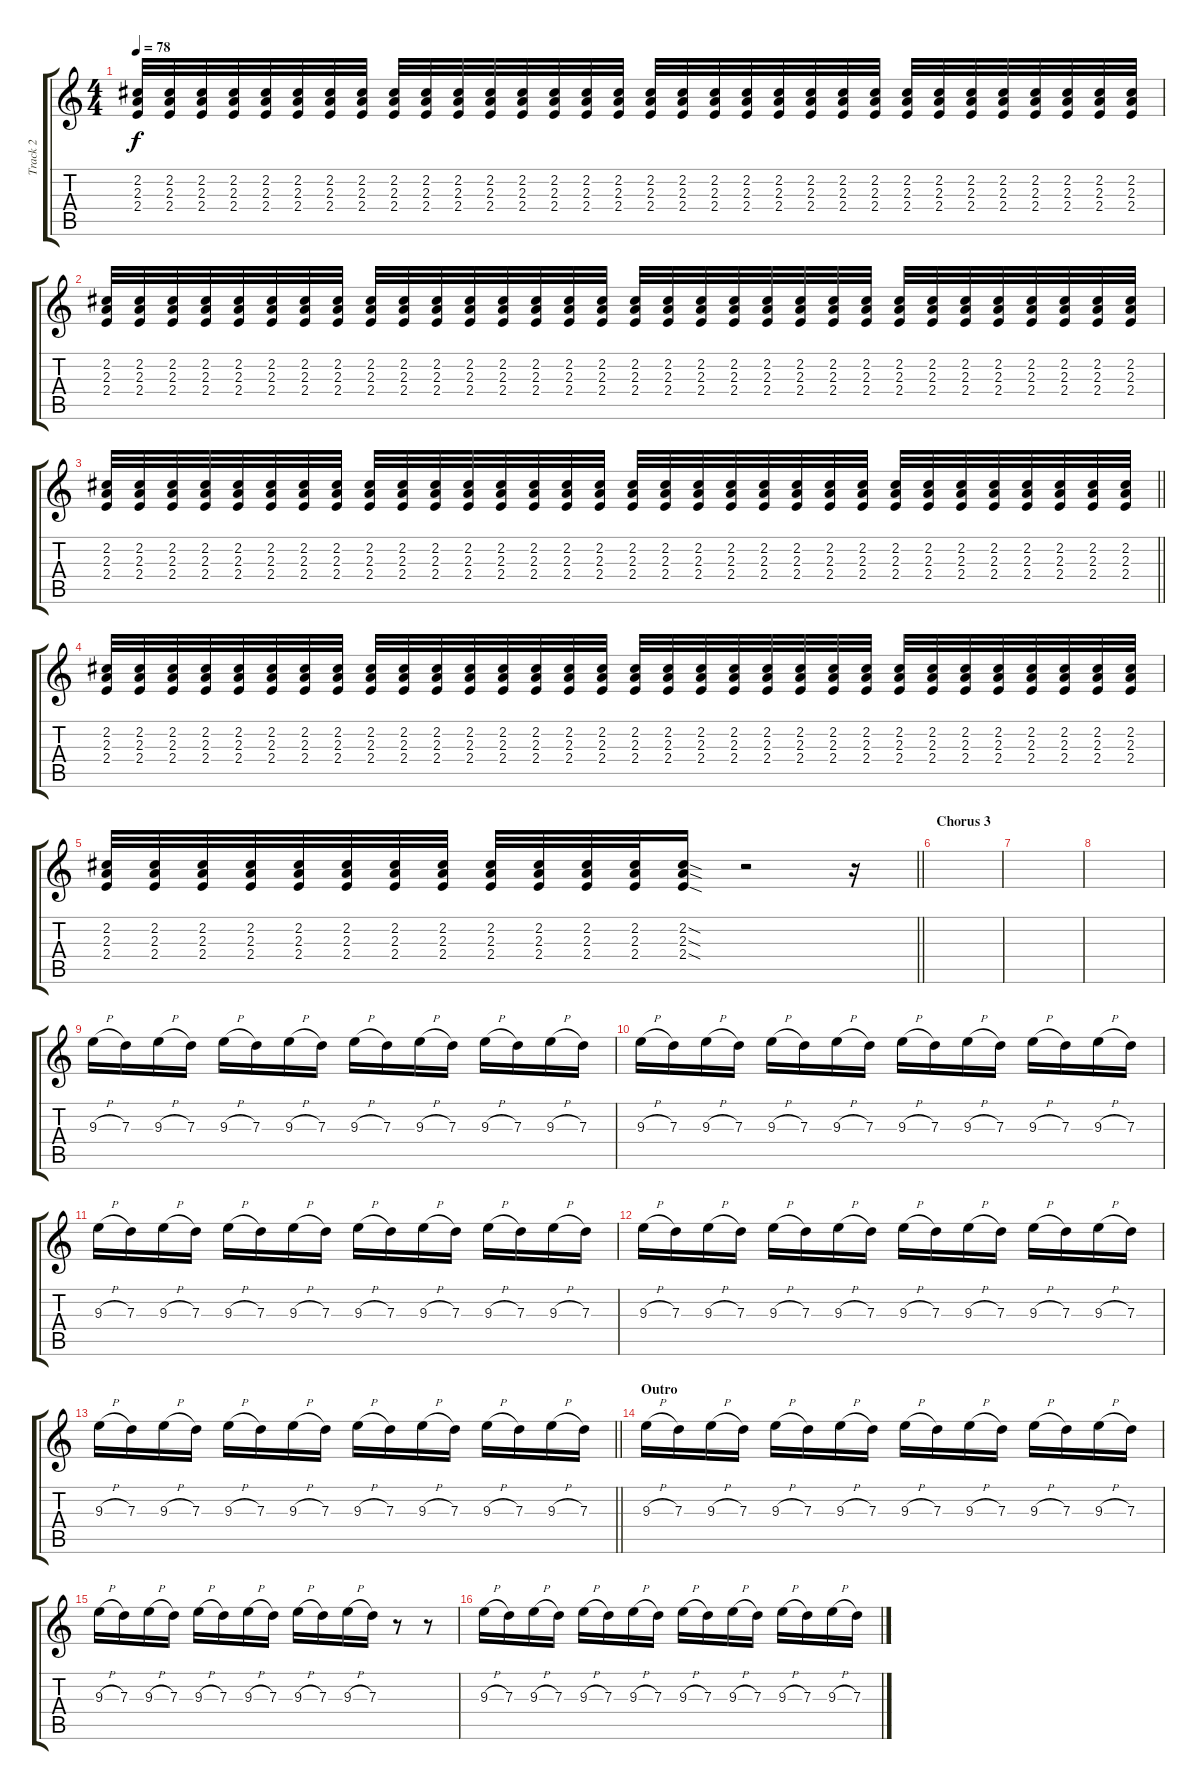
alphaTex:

\track ("Track 2" "Track 2") {instrument distortionguitar}
\staff {score tabs}
\tuning (E4 B3 G3 D3 A2 D2) {hide}
\ts (4 4)
\tempo 78
\clef g2
\ks c
(2.2 2.3 2.4).32{dy f} (2.2 2.3 2.4).32 (2.2 2.3 2.4).32 (2.2 2.3 2.4).32 (2.2 2.3 2.4).32 (2.2 2.3 2.4).32 (2.2 2.3 2.4).32 (2.2 2.3 2.4).32 (2.2 2.3 2.4).32 (2.2 2.3 2.4).32 (2.2 2.3 2.4).32 (2.2 2.3 2.4).32 (2.2 2.3 2.4).32 (2.2 2.3 2.4).32 (2.2 2.3 2.4).32 (2.2 2.3 2.4).32 (2.2 2.3 2.4).32 (2.2 2.3 2.4).32 (2.2 2.3 2.4).32 (2.2 2.3 2.4).32 (2.2 2.3 2.4).32 (2.2 2.3 2.4).32 (2.2 2.3 2.4).32 (2.2 2.3 2.4).32 (2.2 2.3 2.4).32 (2.2 2.3 2.4).32 (2.2 2.3 2.4).32 (2.2 2.3 2.4).32 (2.2 2.3 2.4).32 (2.2 2.3 2.4).32 (2.2 2.3 2.4).32 (2.2 2.3 2.4).32 |
(2.2 2.3 2.4).32 (2.2 2.3 2.4).32 (2.2 2.3 2.4).32 (2.2 2.3 2.4).32 (2.2 2.3 2.4).32 (2.2 2.3 2.4).32 (2.2 2.3 2.4).32 (2.2 2.3 2.4).32 (2.2 2.3 2.4).32 (2.2 2.3 2.4).32 (2.2 2.3 2.4).32 (2.2 2.3 2.4).32 (2.2 2.3 2.4).32 (2.2 2.3 2.4).32 (2.2 2.3 2.4).32 (2.2 2.3 2.4).32 (2.2 2.3 2.4).32 (2.2 2.3 2.4).32 (2.2 2.3 2.4).32 (2.2 2.3 2.4).32 (2.2 2.3 2.4).32 (2.2 2.3 2.4).32 (2.2 2.3 2.4).32 (2.2 2.3 2.4).32 (2.2 2.3 2.4).32 (2.2 2.3 2.4).32 (2.2 2.3 2.4).32 (2.2 2.3 2.4).32 (2.2 2.3 2.4).32 (2.2 2.3 2.4).32 (2.2 2.3 2.4).32 (2.2 2.3 2.4).32 |
\barLineRight lightlight
(2.2 2.3 2.4).32 (2.2 2.3 2.4).32 (2.2 2.3 2.4).32 (2.2 2.3 2.4).32 (2.2 2.3 2.4).32 (2.2 2.3 2.4).32 (2.2 2.3 2.4).32 (2.2 2.3 2.4).32 (2.2 2.3 2.4).32 (2.2 2.3 2.4).32 (2.2 2.3 2.4).32 (2.2 2.3 2.4).32 (2.2 2.3 2.4).32 (2.2 2.3 2.4).32 (2.2 2.3 2.4).32 (2.2 2.3 2.4).32 (2.2 2.3 2.4).32 (2.2 2.3 2.4).32 (2.2 2.3 2.4).32 (2.2 2.3 2.4).32 (2.2 2.3 2.4).32 (2.2 2.3 2.4).32 (2.2 2.3 2.4).32 (2.2 2.3 2.4).32 (2.2 2.3 2.4).32 (2.2 2.3 2.4).32 (2.2 2.3 2.4).32 (2.2 2.3 2.4).32 (2.2 2.3 2.4).32 (2.2 2.3 2.4).32 (2.2 2.3 2.4).32 (2.2 2.3 2.4).32 |
(2.2 2.3 2.4).32 (2.2 2.3 2.4).32 (2.2 2.3 2.4).32 (2.2 2.3 2.4).32 (2.2 2.3 2.4).32 (2.2 2.3 2.4).32 (2.2 2.3 2.4).32 (2.2 2.3 2.4).32 (2.2 2.3 2.4).32 (2.2 2.3 2.4).32 (2.2 2.3 2.4).32 (2.2 2.3 2.4).32 (2.2 2.3 2.4).32 (2.2 2.3 2.4).32 (2.2 2.3 2.4).32 (2.2 2.3 2.4).32 (2.2 2.3 2.4).32 (2.2 2.3 2.4).32 (2.2 2.3 2.4).32 (2.2 2.3 2.4).32 (2.2 2.3 2.4).32 (2.2 2.3 2.4).32 (2.2 2.3 2.4).32 (2.2 2.3 2.4).32 (2.2 2.3 2.4).32 (2.2 2.3 2.4).32 (2.2 2.3 2.4).32 (2.2 2.3 2.4).32 (2.2 2.3 2.4).32 (2.2 2.3 2.4).32 (2.2 2.3 2.4).32 (2.2 2.3 2.4).32 |
\barLineRight lightlight
(2.2 2.3 2.4).32 (2.2 2.3 2.4).32 (2.2 2.3 2.4).32 (2.2 2.3 2.4).32 (2.2 2.3 2.4).32 (2.2 2.3 2.4).32 (2.2 2.3 2.4).32 (2.2 2.3 2.4).32 (2.2 2.3 2.4).32 (2.2 2.3 2.4).32 (2.2 2.3 2.4).32 (2.2 2.3 2.4).32 (2.2{sod} 2.3{sod} 2.4{sod}).16 r.2 r.16 |
\section ("" "Chorus 3")
|
|
|
9.3{h}.16{volume 7} 7.3.16 9.3{h}.16 7.3.16 9.3{h}.16 7.3.16 9.3{h}.16 7.3.16 9.3{h}.16 7.3.16 9.3{h}.16 7.3.16 9.3{h}.16 7.3.16 9.3{h}.16 7.3.16 |
9.3{h}.16 7.3.16 9.3{h}.16 7.3.16 9.3{h}.16 7.3.16 9.3{h}.16 7.3.16 9.3{h}.16 7.3.16 9.3{h}.16 7.3.16 9.3{h}.16 7.3.16 9.3{h}.16 7.3.16 |
9.3{h}.16 7.3.16 9.3{h}.16 7.3.16 9.3{h}.16 7.3.16 9.3{h}.16 7.3.16 9.3{h}.16 7.3.16 9.3{h}.16 7.3.16 9.3{h}.16 7.3.16 9.3{h}.16 7.3.16 |
9.3{h}.16 7.3.16 9.3{h}.16 7.3.16 9.3{h}.16 7.3.16 9.3{h}.16 7.3.16 9.3{h}.16 7.3.16 9.3{h}.16 7.3.16 9.3{h}.16 7.3.16 9.3{h}.16 7.3.16 |
\barLineRight lightlight
9.3{h}.16 7.3.16 9.3{h}.16 7.3.16 9.3{h}.16 7.3.16 9.3{h}.16 7.3.16 9.3{h}.16 7.3.16 9.3{h}.16 7.3.16 9.3{h}.16 7.3.16 9.3{h}.16 7.3.16 |
\section ("" "Outro")
9.3{h}.16 7.3.16 9.3{h}.16 7.3.16 9.3{h}.16 7.3.16 9.3{h}.16 7.3.16 9.3{h}.16 7.3.16 9.3{h}.16 7.3.16 9.3{h}.16 7.3.16 9.3{h}.16 7.3.16 |
9.3{h}.16 7.3.16 9.3{h}.16 7.3.16 9.3{h}.16 7.3.16 9.3{h}.16 7.3.16 9.3{h}.16 7.3.16 9.3{h}.16 7.3.16 r.8 r.8 |
9.3{h}.16 7.3.16 9.3{h}.16 7.3.16 9.3{h}.16 7.3.16 9.3{h}.16 7.3.16 9.3{h}.16 7.3.16 9.3{h}.16 7.3.16 9.3{h}.16 7.3.16 9.3{h}.16 7.3.16
